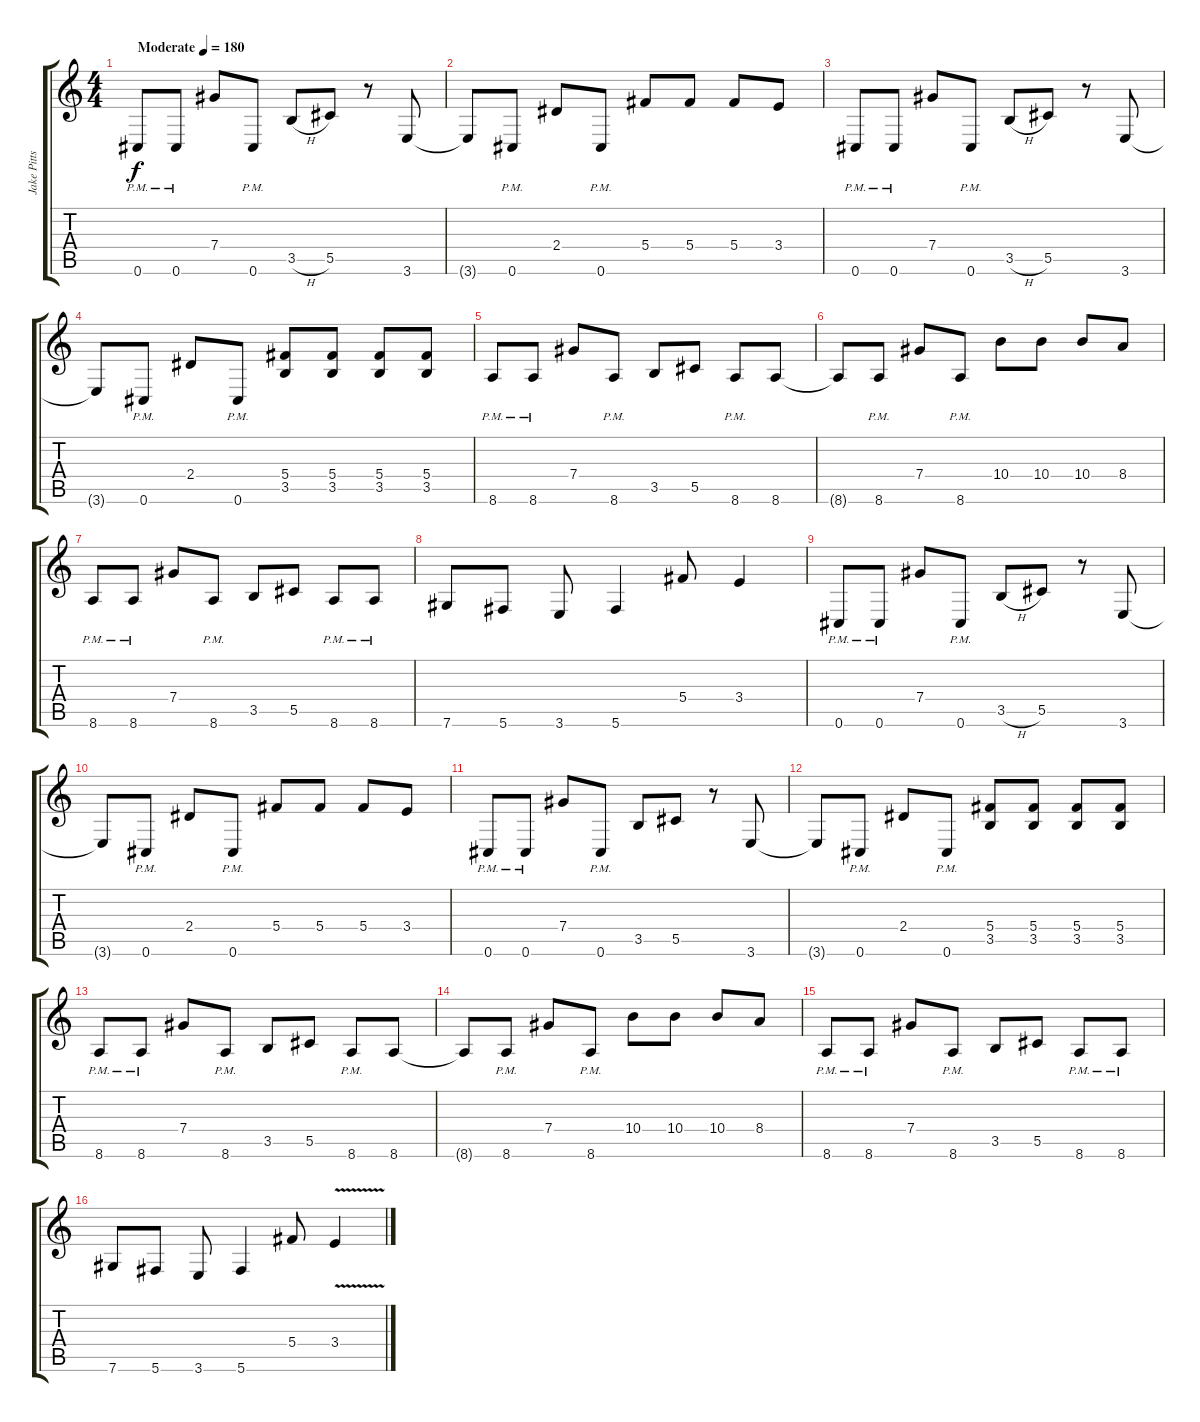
\track ("Jake Pitts" "Jake Pitts") {instrument distortionguitar}
\staff {score tabs}
\tuning (Eb4 Bb3 Gb3 Db3 Ab2 Db2) {hide}
\ts (4 4)
\tempo (180 "Moderate")
\clef g2
\ks c
0.6{pm}.8{dy f instrument distortionguitar} 0.6{pm}.8 7.4.8 0.6{pm}.8 3.5{h}.8 5.5.8 r.8 3.6.8 |
3.6{t}.8 0.6{pm}.8 2.4.8 0.6{pm}.8 5.4.8 5.4.8 5.4.8 3.4.8 |
0.6{pm}.8 0.6{pm}.8 7.4.8 0.6{pm}.8 3.5{h}.8 5.5.8 r.8 3.6.8 |
3.6{t}.8 0.6{pm}.8 2.4.8 0.6{pm}.8 (5.4 3.5).8 (5.4 3.5).8 (5.4 3.5).8 (5.4 3.5).8 |
8.6{pm}.8 8.6{pm}.8 7.4.8 8.6{pm}.8 3.5.8 5.5.8 8.6{pm}.8 8.6.8 |
8.6{t}.8 8.6{pm}.8 7.4.8 8.6{pm}.8 10.4.8 10.4.8 10.4.8 8.4.8 |
8.6{pm}.8 8.6{pm}.8 7.4.8 8.6{pm}.8 3.5.8 5.5.8 8.6{pm}.8 8.6{pm}.8 |
7.6.8 5.6.8 3.6.8 5.6.4 5.4.8 3.4.4 |
0.6{pm}.8 0.6{pm}.8 7.4.8 0.6{pm}.8 3.5{h}.8 5.5.8 r.8 3.6.8 |
3.6{t}.8 0.6{pm}.8 2.4.8 0.6{pm}.8 5.4.8 5.4.8 5.4.8 3.4.8 |
0.6{pm}.8 0.6{pm}.8 7.4.8 0.6{pm}.8 3.5.8 5.5.8 r.8 3.6.8 |
3.6{t}.8 0.6{pm}.8 2.4.8 0.6{pm}.8 (5.4 3.5).8 (5.4 3.5).8 (5.4 3.5).8 (5.4 3.5).8 |
8.6{pm}.8 8.6{pm}.8 7.4.8 8.6{pm}.8 3.5.8 5.5.8 8.6{pm}.8 8.6.8 |
8.6{t}.8 8.6{pm}.8 7.4.8 8.6{pm}.8 10.4.8 10.4.8 10.4.8 8.4.8 |
8.6{pm}.8 8.6{pm}.8 7.4.8 8.6{pm}.8 3.5.8 5.5.8 8.6{pm}.8 8.6{pm}.8 |
7.6.8 5.6.8 3.6.8 5.6.4 5.4.8 3.4{v}.4
